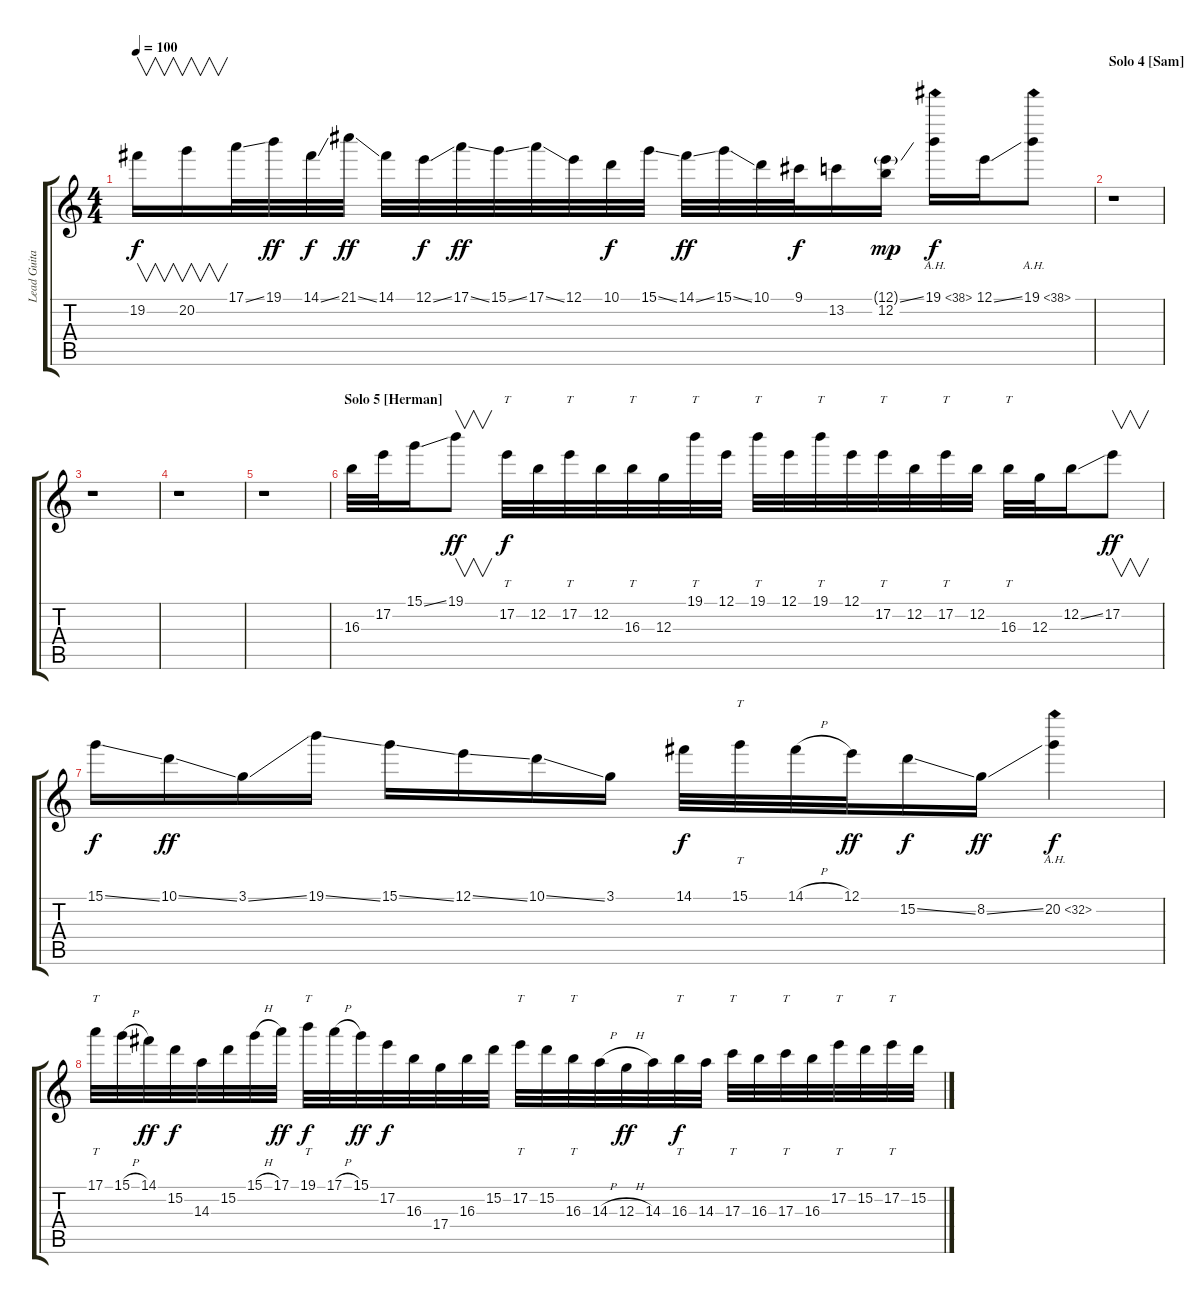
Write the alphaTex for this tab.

\track ("Lead Guitar 1" "Lead Guita") {instrument distortionguitar}
\staff {score tabs}
\tuning (E4 B3 G3 D3 A2 E2) {hide}
\ts (4 4)
\tempo 100
\clef g2
\ks c
19.2.16{v dy f} 20.2.16{v} 17.1{ss}.32 19.1.32{dy ff} 14.1{ss}.32{dy f} 21.1{ss}.32{dy ff} 14.1.32 12.1{ss}.32{dy f} 17.1{ss}.32{dy ff} 15.1{ss}.32 17.1{ss}.32 12.1.32 10.1.32{dy f} 15.1{ss}.32 14.1{ss}.32{dy ff} 15.1{ss}.32 10.1.32 9.1.32{dy f} 13.2.16 (12.1{ss g} 12.2).16{dy mp} 19.1{ah 19}.16{dy f} 12.1{ss}.16 19.1{ah 19}.8 |
\section ("" "Solo 4 [Sam]")
r.1 |
r.1 |
r.1 |
r.1 |
\section ("" "Solo 5 [Herman]")
16.3.32{instrument overdrivenguitar} 17.2.32 15.1{ss}.16 19.1.8{v dy ff} 17.2.32{tt dy f} 12.2.32 17.2.32{tt} 12.2.32 16.3.32{tt} 12.3.32 19.1.32{tt} 12.1.32 19.1.32{tt} 12.1.32 19.1.32{tt} 12.1.32 17.2.32{tt} 12.2.32 17.2.32{tt} 12.2.32 16.3.32{tt} 12.3.32 12.2{ss}.16 17.2.8{v dy ff} |
15.1{ss}.16{dy f} 10.1{ss}.16{dy ff} 3.1{ss}.16 19.1{ss}.16 15.1{ss}.16 12.1{ss}.16 10.1{ss}.16 3.1.16 14.1.32{dy f} 15.1.32{tt} 14.1{h}.32 12.1.32{dy ff} 15.2{ss}.16{dy f} 8.2{ss}.16{dy ff} 20.2{ah 12}.4{dy f} |
17.1.32{tt} 15.1{h}.32 14.1.32{dy ff} 15.2.32{dy f} 14.3.32 15.2.32 15.1{h}.32 17.1.32{dy ff} 19.1.32{tt dy f} 17.1{h}.32 15.1.32{dy ff} 17.2.32{dy f} 16.3.32 17.4.32 16.3.32 15.2.32 17.2.32{tt} 15.2.32 16.3.32{tt} 14.3{h}.32 12.3{h}.32{dy ff} 14.3.32 16.3.32{tt dy f} 14.3.32 17.3.32{tt} 16.3.32 17.3.32{tt} 16.3.32 17.2.32{tt} 15.2.32 17.2.32{tt} 15.2.32
